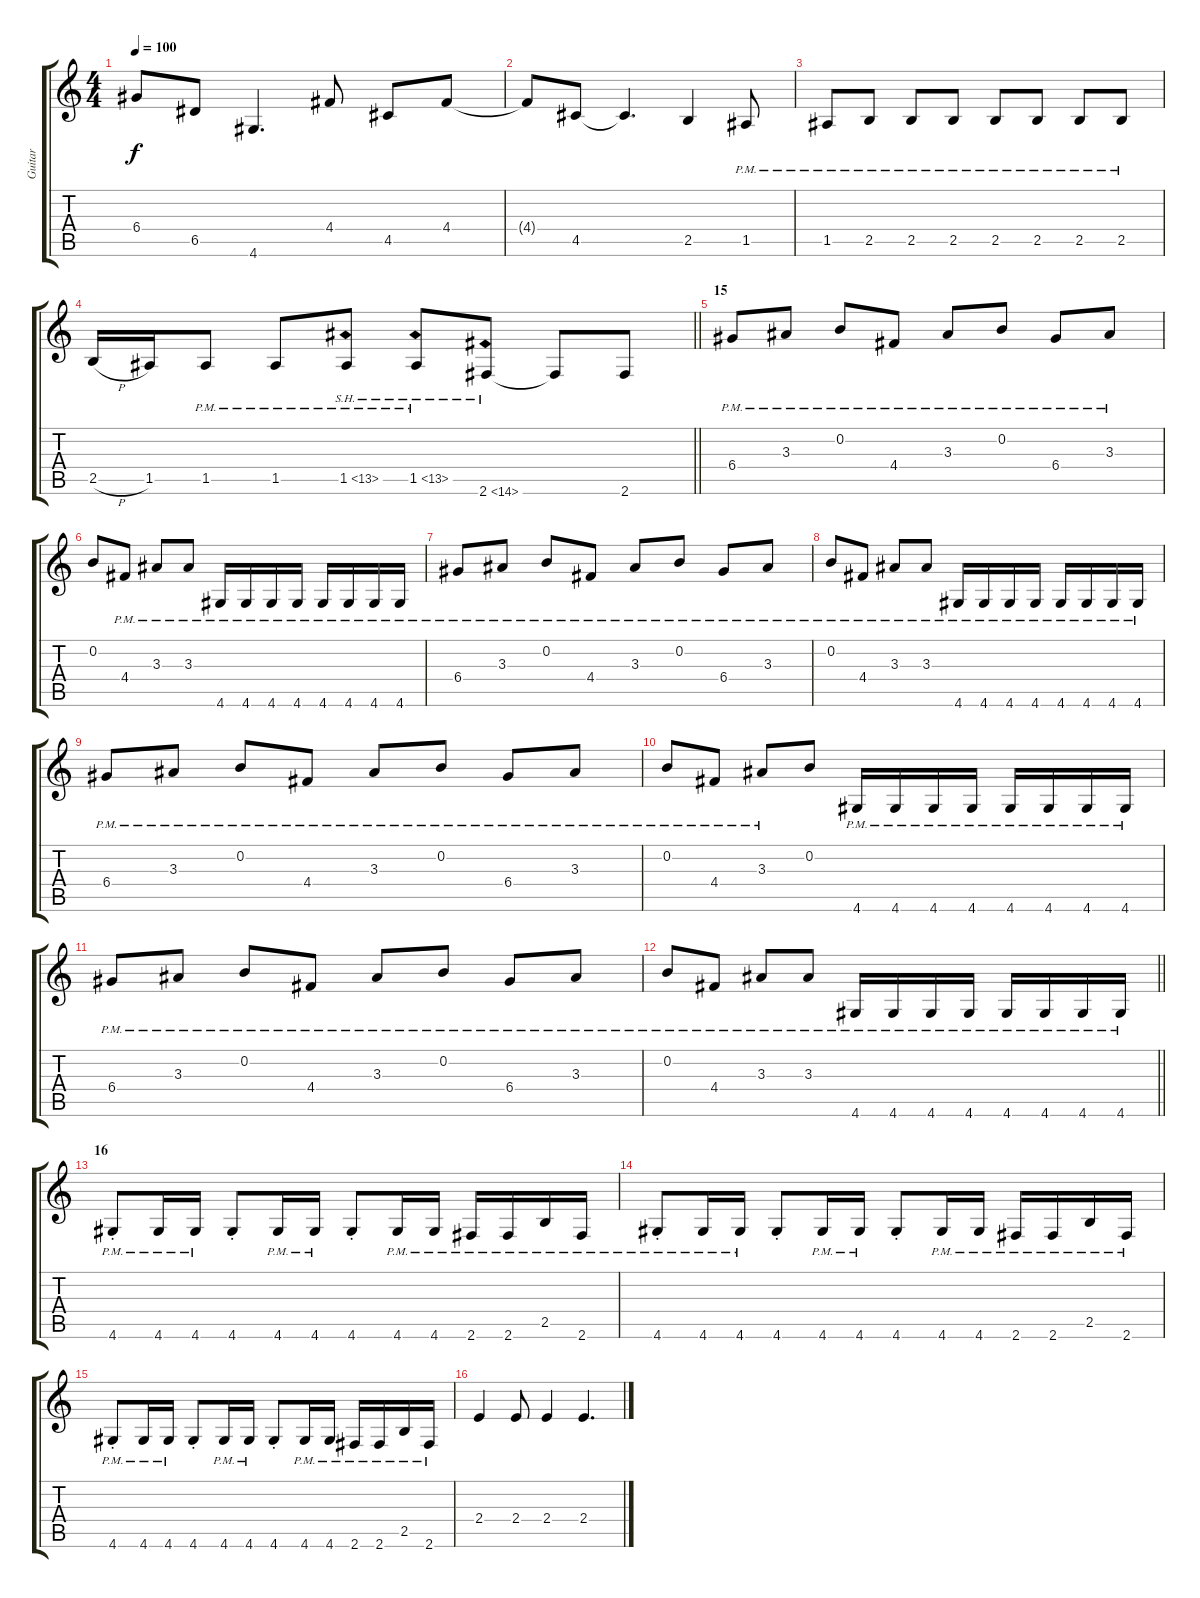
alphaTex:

\track ("Guitar" "Guitar") {instrument distortionguitar}
\staff {score tabs}
\tuning (E4 B3 G3 D3 A2 E2) {hide}
\ts (4 4)
\tempo 100
\clef g2
\ks c
6.4{t}.8{dy f} 6.5.8 4.6.4{d} 4.4.8 4.5.8 4.4.8 |
4.4{t}.8 4.5.8 4.5{t}.4{d} 2.5.4 1.5{pm}.8 |
1.5{pm}.8 2.5{pm}.8 2.5{pm}.8 2.5{pm}.8 2.5{pm}.8 2.5{pm}.8 2.5{pm}.8 2.5{pm}.8 |
\barLineRight lightlight
2.5{h}.16 1.5.16 1.5{pm}.8 1.5{pm}.8 1.5{sh 12 pm}.8 1.5{sh 12 pm}.8 2.6{sh 12}.8 2.6{t}.8 2.6.8 |
\section ("" "15")
6.4{pm}.8 3.3{pm}.8 0.2{pm}.8 4.4{pm}.8 3.3{pm}.8 0.2{pm}.8 6.4{pm}.8 3.3{pm}.8 |
0.2.8 4.4{pm}.8 3.3{pm}.8 3.3{pm}.8 4.6{pm}.16 4.6{pm}.16 4.6{pm}.16 4.6{pm}.16 4.6{pm}.16 4.6{pm}.16 4.6{pm}.16 4.6{pm}.16 |
6.4{pm}.8 3.3{pm}.8 0.2{pm}.8 4.4{pm}.8 3.3{pm}.8 0.2{pm}.8 6.4{pm}.8 3.3{pm}.8 |
0.2{pm}.8 4.4{pm}.8 3.3{pm}.8 3.3{pm}.8 4.6{pm}.16 4.6{pm}.16 4.6{pm}.16 4.6{pm}.16 4.6{pm}.16 4.6{pm}.16 4.6{pm}.16 4.6{pm}.16 |
6.4{pm}.8 3.3{pm}.8 0.2{pm}.8 4.4{pm}.8 3.3{pm}.8 0.2{pm}.8 6.4{pm}.8 3.3{pm}.8 |
0.2{pm}.8 4.4{pm}.8 3.3{pm}.8 0.2.8 4.6{pm}.16 4.6{pm}.16 4.6{pm}.16 4.6{pm}.16 4.6{pm}.16 4.6{pm}.16 4.6{pm}.16 4.6{pm}.16 |
6.4{pm}.8 3.3{pm}.8 0.2{pm}.8 4.4{pm}.8 3.3{pm}.8 0.2{pm}.8 6.4{pm}.8 3.3{pm}.8 |
\barLineRight lightlight
0.2{pm}.8 4.4{pm}.8 3.3{pm}.8 3.3{pm}.8 4.6{pm}.16 4.6{pm}.16 4.6{pm}.16 4.6{pm}.16 4.6{pm}.16 4.6{pm}.16 4.6{pm}.16 4.6{pm}.16 |
\section ("" "16")
4.6{pm st}.8 4.6{pm}.16 4.6{pm}.16 4.6{st}.8 4.6{pm}.16 4.6{pm}.16 4.6{st}.8 4.6{pm}.16 4.6{pm}.16 2.6{pm}.16 2.6{pm}.16 2.5{pm}.16 2.6{pm}.16 |
4.6{pm st}.8 4.6{pm}.16 4.6{pm}.16 4.6{st}.8 4.6{pm}.16 4.6{pm}.16 4.6{st}.8 4.6{pm}.16 4.6{pm}.16 2.6{pm}.16 2.6{pm}.16 2.5{pm}.16 2.6{pm}.16 |
4.6{pm st}.8 4.6{pm}.16 4.6{pm}.16 4.6{st}.8 4.6{pm}.16 4.6{pm}.16 4.6{st}.8 4.6{pm}.16 4.6{pm}.16 2.6{pm}.16 2.6{pm}.16 2.5{pm}.16 2.6{pm}.16 |
2.4.4 2.4.8 2.4.4 2.4.4{d}
